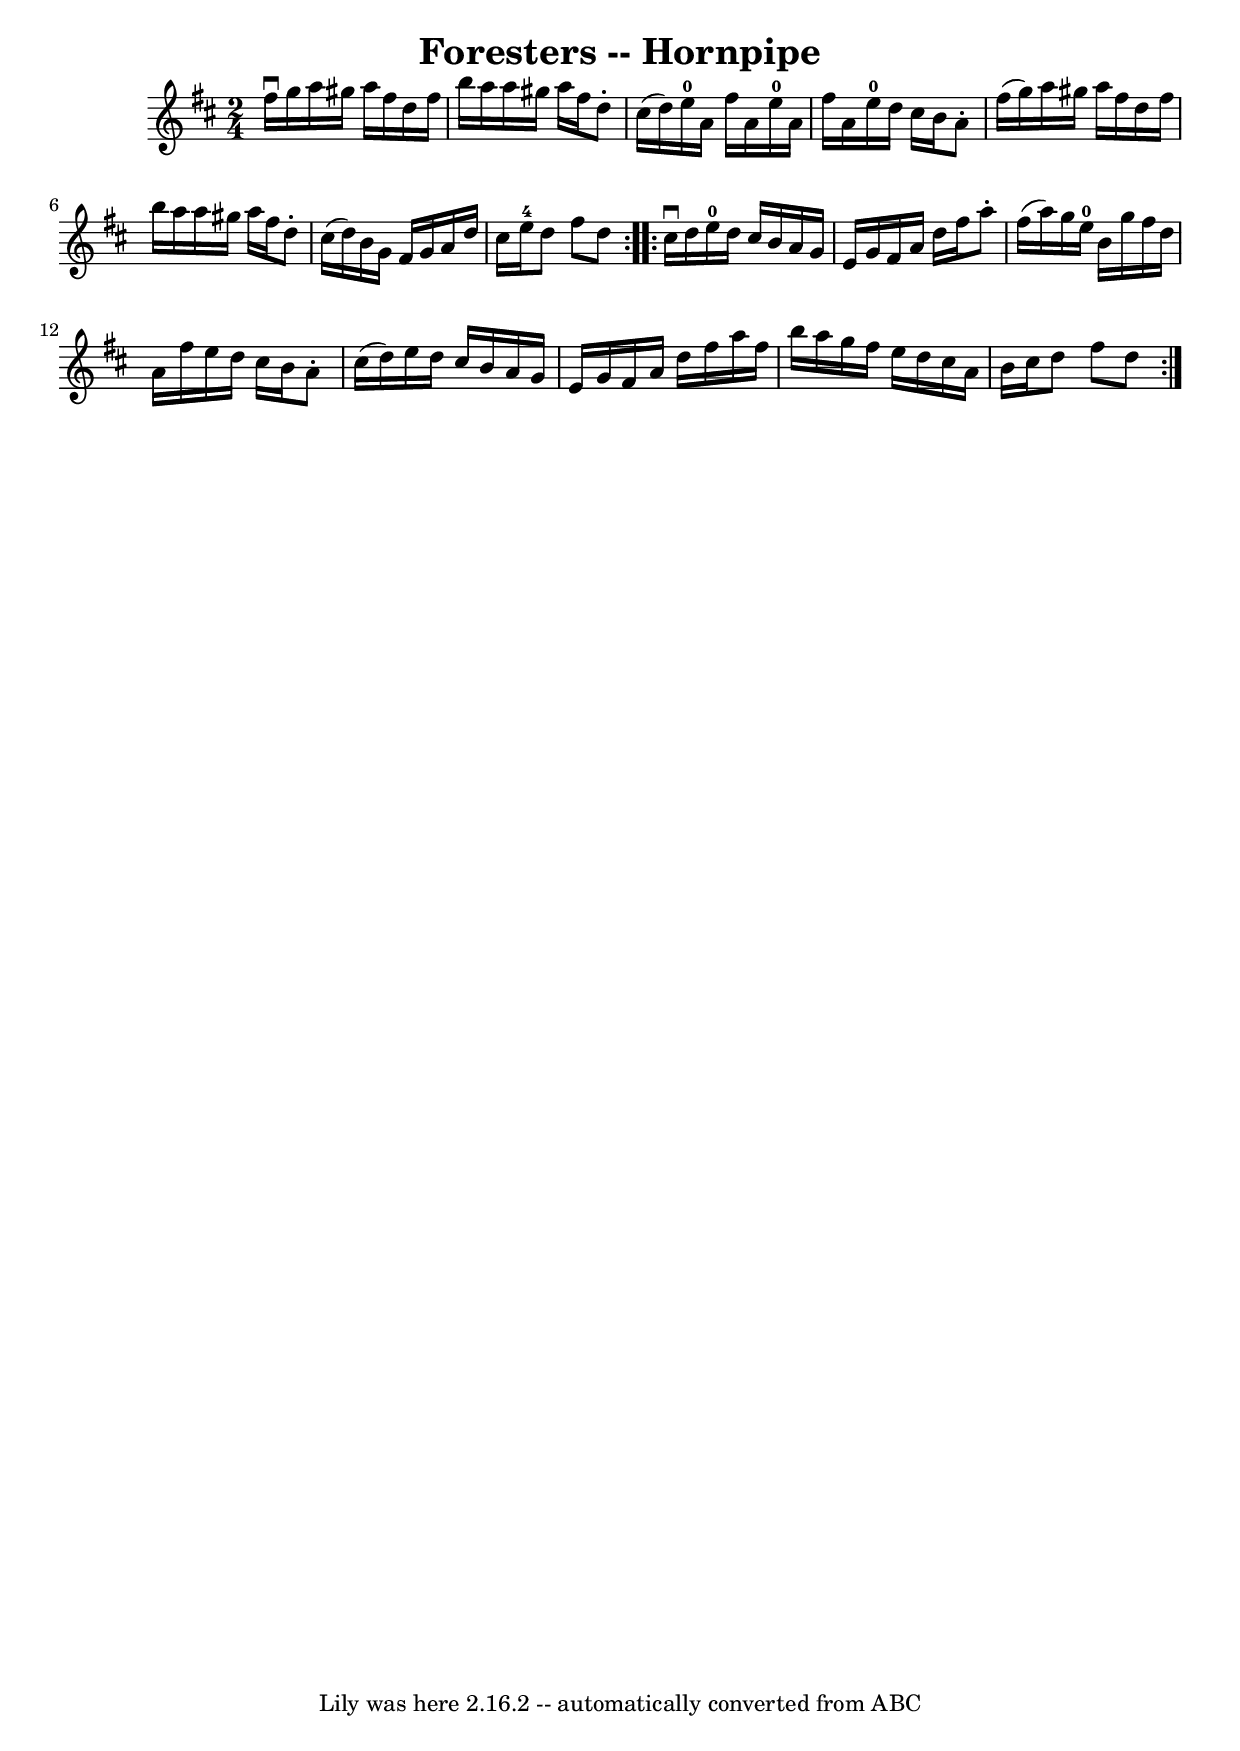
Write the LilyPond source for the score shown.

\version "2.16.2"
\include "Mammoth.ily"
\header {
  %% book = "Cole's 1000 Fiddle Tunes"
  crossRefNumber = "1"
  footnotes = ""
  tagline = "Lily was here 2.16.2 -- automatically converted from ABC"
  title = "Foresters -- Hornpipe"

}
voicedefault =  {



  \repeat volta 2 {

    \time 2/4 
    \key d \major
    fis''16^\downbow g''16  |
    a''16    
    gis''16 a''16 fis''16 d''16 fis''16 b''16 a''16  |
    
    a''16 gis''16 a''16 fis''16 d''8-. cis''16 (d''16)  |
    e''16-0 a'16 fis''16 a'16 e''16-0 a'16    
    fis''16 a'16  |
    e''16-0 d''16 cis''16 b'16 a'8-.   
    fis''16 (g''16) |
    a''16 gis''16 a''16 fis''16    
    d''16 fis''16 b''16 a''16  |
    a''16 gis''16 a''16    
    fis''16 d''8-. cis''16 (d''16) |
    b'16 g'16 fis'16    
    g'16 a'16 d''16 cis''16 e''16-4 |
    d''8 fis''8    
    d''8  
  }     
  \repeat volta 2 {
    cis''16^\downbow d''16  |
    e''16-0 d''16 cis''16 b'16 a'16 g'16 e'16 g'16  |
    
    fis'16 a'16 d''16 fis''16 a''8-. fis''16 (a''16) |
    
    g''16 e''16-0 b'16 g''16 fis''16 d''16 a'16 fis''16   |
    e''16 d''16 cis''16 b'16 a'8-. cis''16 (d''16)  |
    e''16 d''16 cis''16 b'16 a'16 g'16 e'16 g'16   |
    fis'16 a'16 d''16 fis''16 a''16 fis''16 b''16    
    a''16  |
    g''16 fis''16 e''16 d''16 cis''16 a'16 b'16 
    cis''16  |
    d''8 fis''8 d''8  
  }   

}

\score{
  <<

    \context Staff="default"
    {
      \voicedefault 
      
    }

  >>
  \layout {
    
  }
  \midi {
  }

}
